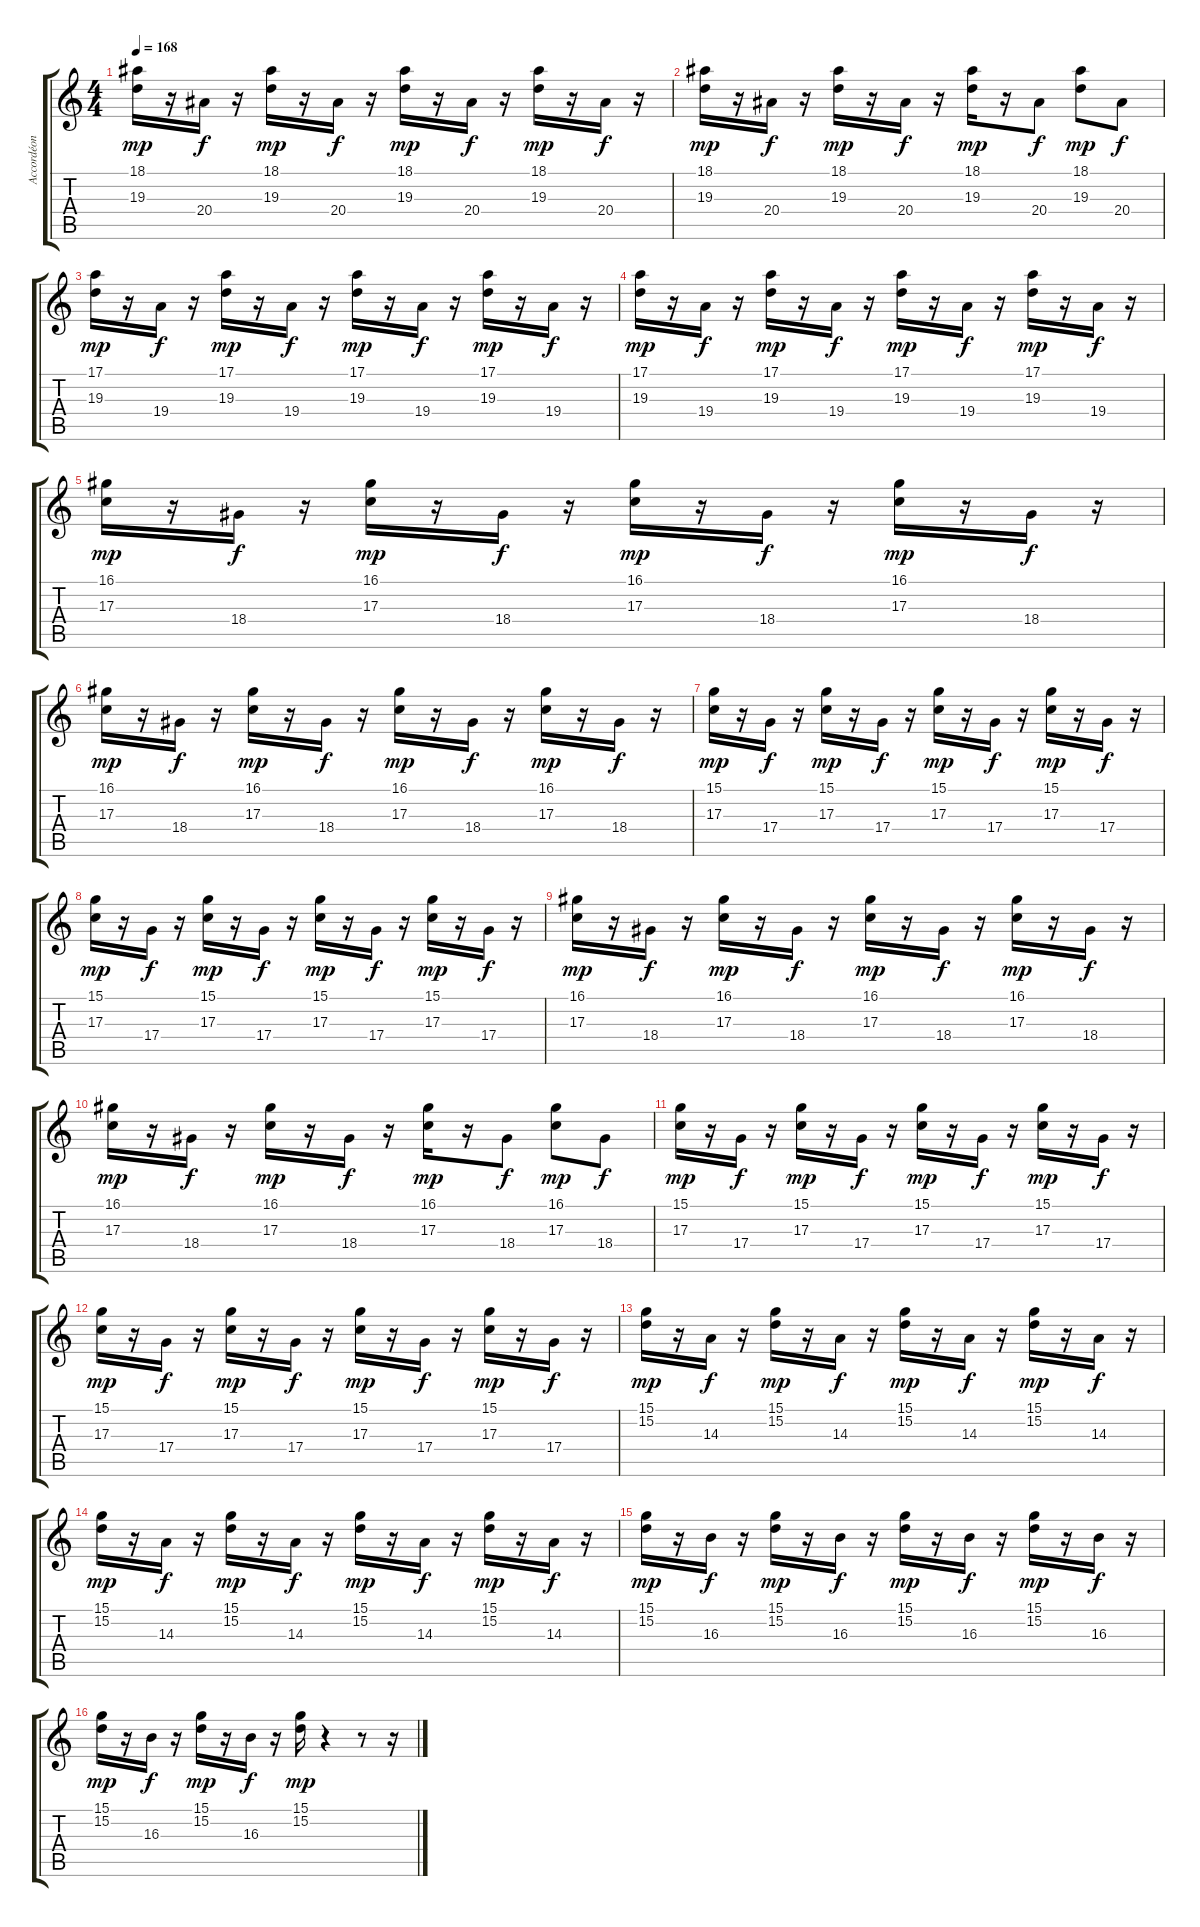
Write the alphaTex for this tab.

\track ("Accordéon Leader" "Accordéon ") {instrument accordion}
\staff {score tabs}
\tuning (E4 B3 G3 D3 A2 E2) {hide}
\ts (4 4)
\tempo 168
\clef g2
\ks c
(18.1 19.3).16{dy mp} r.16 20.4.16{dy f} r.16 (18.1 19.3).16{dy mp} r.16 20.4.16{dy f} r.16 (18.1 19.3).16{dy mp} r.16 20.4.16{dy f} r.16 (18.1 19.3).16{dy mp} r.16 20.4.16{dy f} r.16 |
(18.1 19.3).16{dy mp} r.16 20.4.16{dy f} r.16 (18.1 19.3).16{dy mp} r.16 20.4.16{dy f} r.16 (18.1 19.3).16{dy mp} r.16 20.4.8{dy f} (18.1 19.3).8{dy mp} 20.4.8{dy f} |
(17.1 19.3).16{dy mp} r.16 19.4.16{dy f} r.16 (17.1 19.3).16{dy mp} r.16 19.4.16{dy f} r.16 (17.1 19.3).16{dy mp} r.16 19.4.16{dy f} r.16 (17.1 19.3).16{dy mp} r.16 19.4.16{dy f} r.16 |
(17.1 19.3).16{dy mp} r.16 19.4.16{dy f} r.16 (17.1 19.3).16{dy mp} r.16 19.4.16{dy f} r.16 (17.1 19.3).16{dy mp} r.16 19.4.16{dy f} r.16 (17.1 19.3).16{dy mp} r.16 19.4.16{dy f} r.16 |
(16.1 17.3).16{dy mp} r.16 18.4.16{dy f} r.16 (16.1 17.3).16{dy mp} r.16 18.4.16{dy f} r.16 (16.1 17.3).16{dy mp} r.16 18.4.16{dy f} r.16 (16.1 17.3).16{dy mp} r.16 18.4.16{dy f} r.16 |
(16.1 17.3).16{dy mp} r.16 18.4.16{dy f} r.16 (16.1 17.3).16{dy mp} r.16 18.4.16{dy f} r.16 (16.1 17.3).16{dy mp} r.16 18.4.16{dy f} r.16 (16.1 17.3).16{dy mp} r.16 18.4.16{dy f} r.16 |
(15.1 17.3).16{dy mp} r.16 17.4.16{dy f} r.16 (15.1 17.3).16{dy mp} r.16 17.4.16{dy f} r.16 (15.1 17.3).16{dy mp} r.16 17.4.16{dy f} r.16 (15.1 17.3).16{dy mp} r.16 17.4.16{dy f} r.16 |
(15.1 17.3).16{dy mp} r.16 17.4.16{dy f} r.16 (15.1 17.3).16{dy mp} r.16 17.4.16{dy f} r.16 (15.1 17.3).16{dy mp} r.16 17.4.16{dy f} r.16 (15.1 17.3).16{dy mp} r.16 17.4.16{dy f} r.16 |
(16.1 17.3).16{dy mp} r.16 18.4.16{dy f} r.16 (16.1 17.3).16{dy mp} r.16 18.4.16{dy f} r.16 (16.1 17.3).16{dy mp} r.16 18.4.16{dy f} r.16 (16.1 17.3).16{dy mp} r.16 18.4.16{dy f} r.16 |
(16.1 17.3).16{dy mp} r.16 18.4.16{dy f} r.16 (16.1 17.3).16{dy mp} r.16 18.4.16{dy f} r.16 (16.1 17.3).16{dy mp} r.16 18.4.8{dy f} (16.1 17.3).8{dy mp} 18.4.8{dy f} |
(15.1 17.3).16{dy mp} r.16 17.4.16{dy f} r.16 (15.1 17.3).16{dy mp} r.16 17.4.16{dy f} r.16 (15.1 17.3).16{dy mp} r.16 17.4.16{dy f} r.16 (15.1 17.3).16{dy mp} r.16 17.4.16{dy f} r.16 |
(15.1 17.3).16{dy mp} r.16 17.4.16{dy f} r.16 (15.1 17.3).16{dy mp} r.16 17.4.16{dy f} r.16 (15.1 17.3).16{dy mp} r.16 17.4.16{dy f} r.16 (15.1 17.3).16{dy mp} r.16 17.4.16{dy f} r.16 |
(15.1 15.2).16{dy mp} r.16 14.3.16{dy f} r.16 (15.1 15.2).16{dy mp} r.16 14.3.16{dy f} r.16 (15.1 15.2).16{dy mp} r.16 14.3.16{dy f} r.16 (15.1 15.2).16{dy mp} r.16 14.3.16{dy f} r.16 |
(15.1 15.2).16{dy mp} r.16 14.3.16{dy f} r.16 (15.1 15.2).16{dy mp} r.16 14.3.16{dy f} r.16 (15.1 15.2).16{dy mp} r.16 14.3.16{dy f} r.16 (15.1 15.2).16{dy mp} r.16 14.3.16{dy f} r.16 |
(15.1 15.2).16{dy mp} r.16 16.3.16{dy f} r.16 (15.1 15.2).16{dy mp} r.16 16.3.16{dy f} r.16 (15.1 15.2).16{dy mp} r.16 16.3.16{dy f} r.16 (15.1 15.2).16{dy mp} r.16 16.3.16{dy f} r.16 |
(15.1 15.2).16{dy mp} r.16 16.3.16{dy f} r.16 (15.1 15.2).16{dy mp} r.16 16.3.16{dy f} r.16 (15.1 15.2).16{dy mp} r.4 r.8 r.16
